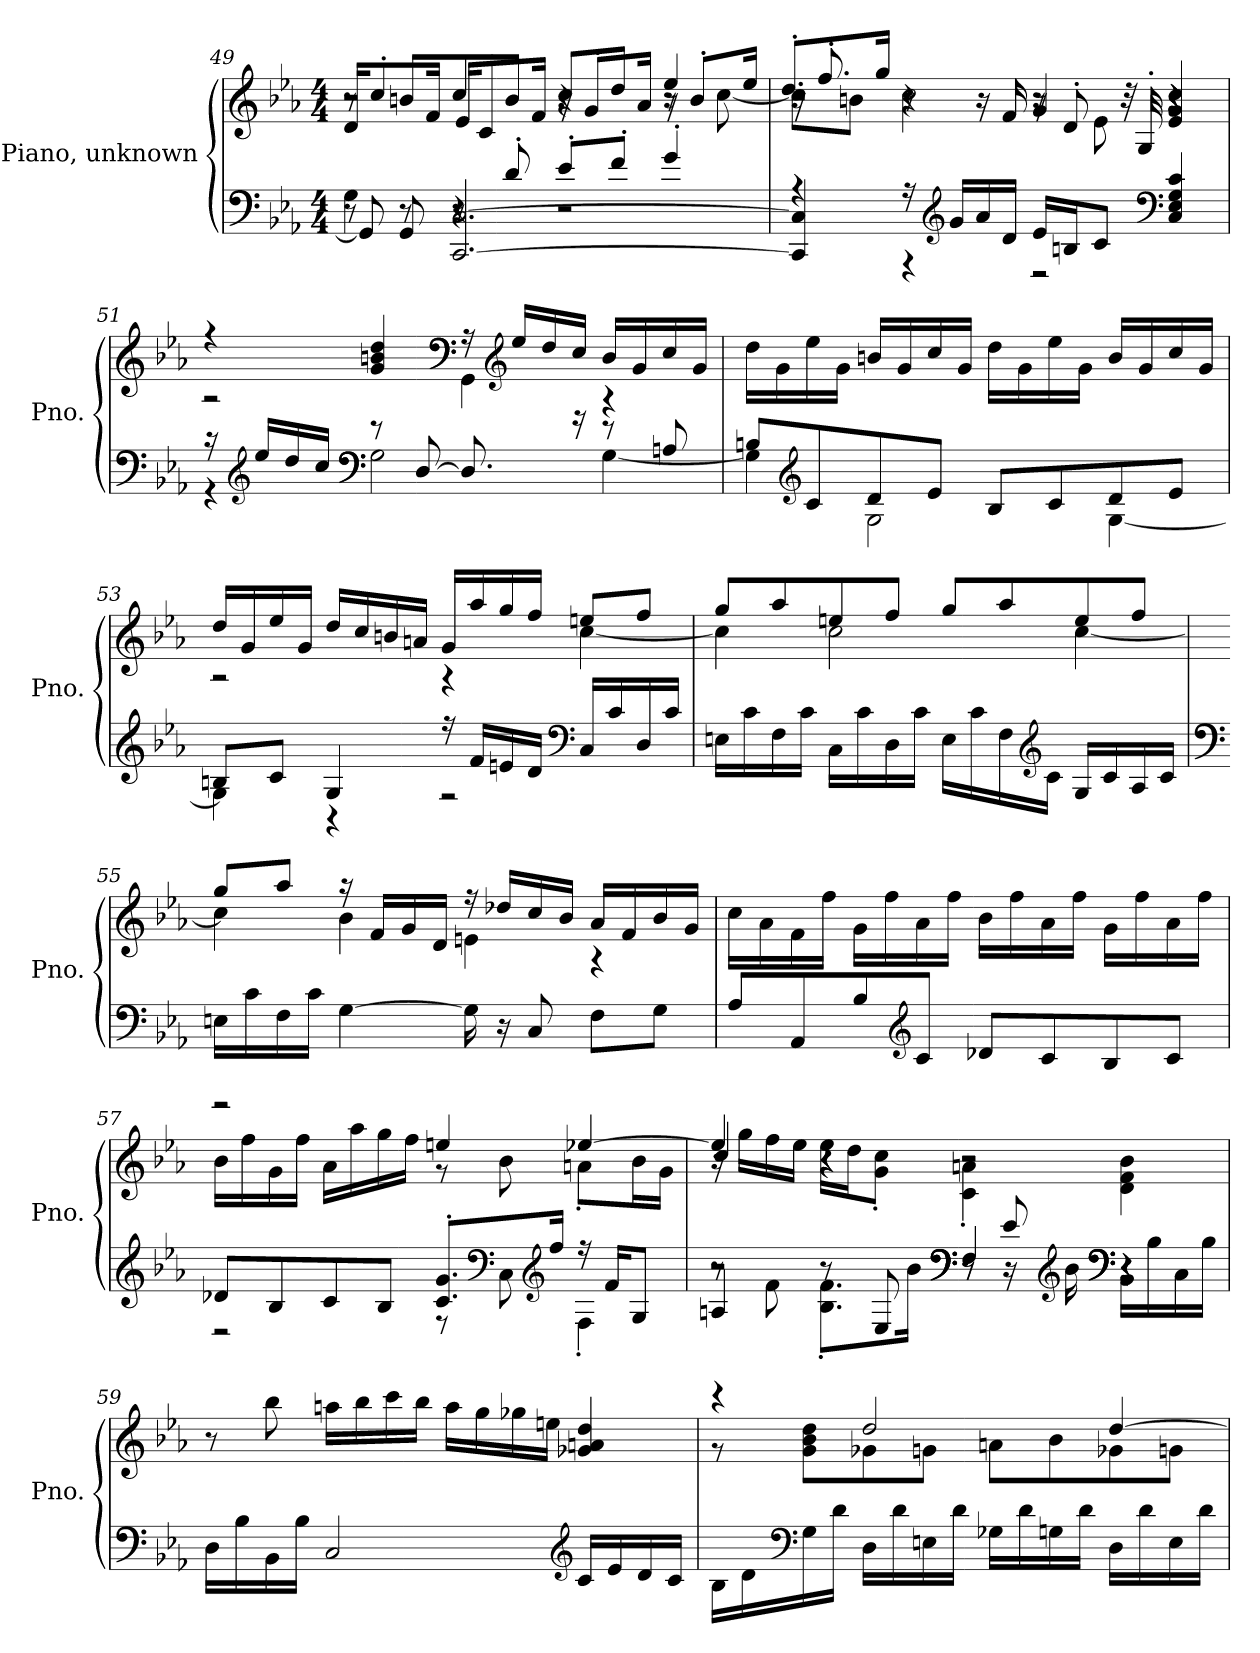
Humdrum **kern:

**kern	**kern
*part1	*part1
*staff2	*staff1
*I"Piano, unknown	*
*I'Pno.	*
*clefF4	*clefG2
*k[b-e-a-]	*k[b-e-a-]
*M4/4	*M4/4
=49	=49
*^	*^
*	*^	*	*^
8r	4G\	8GG/]	8r	2r	16d/KL
.	.	.	.	.	8cc'/
8GG/	.	8r	8bn/L	.	.
.	.	.	.	.	16f/Jk
8r	4r	[2.CC/ [2.C/	8cc/	.	16e-/KL
.	.	.	.	.	8c'/
8d'/	.	.	8b/J	.	.
.	.	.	.	.	16f/Jk
8e-'/L	2r	.	8cc/L	4r	16r
.	.	.	.	.	8g'/L
8f'/J	.	.	8dd/J	.	.
.	.	.	.	.	16a-/Jk
4g'/	.	.	4ee-/	8r	16r
.	.	.	.	.	8b'/L
.	.	.	.	[8cc\	.
.	.	.	.	.	16ee-/Jk
*	*v	*v	*	*	*
!!LO:LB:g=z
=50	=50	=50	=50	=50
*	*	*	*	*^
4r	4CC/] 4C/]	16r	8cc\L]	8.dd'/L	2r
.	.	8.ff'/	.	.	.
.	.	.	8bn\J	.	.
.	.	.	.	16gg/Jk	.
16r	4r	4r	2cc\	8r	.
*clefG2	*	*	*	*	*
16g/LL	.	.	.	.	.
16a-/	.	.	.	16r	.
16d/JJ	.	.	.	16f/	.
16e-/LL	2r	4g/	.	16r	8r
16Bn/J	.	.	.	8d'/	.
8c/J	.	.	.	.	8e-\
.	.	.	.	32r	.
.	.	.	.	32G'/	.
*clefF4	*	*	*	*	*
4C/ 4E-/ 4G/ 4c/	.	4r	4r	4e-/ 4g/ 4cc/	4r
*	*	*	*v	*v	*v
=51	=51	=51	=51
16r	4r	4r	2r
*clefG2	*	*	*
16ee-/LL	.	.	.
16dd/	.	.	.
16cc/JJ	.	.	.
*clefF4	*	*	*
8r	2G\	4g/ 4bn/ 4dd/	.
[8D/	.	.	.
*	*	*clefF4	*
8.D/]	.	16r	4GG\
*	*	*clefG2	*
.	.	16ee-/LL	.
.	.	16dd/	.
16r	.	16cc/JJ	.
8r	[4G\	16b/LL	4r
.	.	16g/	.
8An/	.	16cc/	.
.	.	16g/JJ	.
*	*	*v	*v
!!LO:LB:g=z
=52	=52	=52
8Bn/L	4G\]	16dd\LL
.	.	16g\
*clefG2	*	*
8c/	.	16ee-\
.	.	16g\JJ
8d/	2G\	16bn/LL
.	.	16g/
8e-/J	.	16cc/
.	.	16g/JJ
8B/L	.	16dd\LL
.	.	16g\
8c/	.	16ee-\
.	.	16g\JJ
8d/	[4G\	16b/LL
.	.	16g/
8e-/J	.	16cc/
.	.	16g/JJ
=53	=53	=53
*	*	*^
8Bn/L	4G\]	16dd/LL	2r
.	.	16g/	.
8c/J	.	16ee-/	.
.	.	16g/JJ	.
4G/	4r	16dd/LL	.
.	.	16cc/	.
.	.	16bn/	.
.	.	16an/JJ	.
16r	2r	16g/LL	4r
16f/LL	.	16aa-/	.
16en/	.	16gg/	.
16d/JJ	.	16ff/JJ	.
*clefF4	*	*	*
16C/LL	.	8een/L	[4cc\
16c/	.	.	.
16D/	.	8ff/J	.
16c/JJ	.	.	.
*v	*v	*	*
!!LO:LB:g=z	!!
=54	=54	=54
16En\LL	8gg/L	4cc\]
16c\	.	.
16F\	8aa-/	.
16c\JJ	.	.
16C\LL	8een/	2cc\
16c\	.	.
16D\	8ff/J	.
16c\JJ	.	.
16E\LL	8gg/L	.
16c\	.	.
16F\	8aa-/	.
*clefG2	*	*
16c\JJ	.	.
16G/LL	8ee/	[4cc\
16c/	.	.
16A-/	8ff/J	.
16c/JJ	.	.
=55	=55	=55
*clefF4	*	*
16En\LL	8gg/L	4cc\]
16c\	.	.
16F\	8aa-/J	.
16c\JJ	.	.
[4G\	16r	4b-\
.	16f/LL	.
.	16g/	.
.	16d/JJ	.
16G\]	16r	4en\
16r	16dd-X/LL	.
8C/	16cc/	.
.	16b-/JJ	.
8F\L	16a-/LL	4r
.	16f/	.
8G\J	16b-/	.
.	16g/JJ	.
*	*v	*v
!!LO:LB:g=z
=56	=56
8A-/L	16cc\LL
.	16a-\
8AA-/	16f\
.	16ff\JJ
8B-/	16g\LL
.	16ff\
*clefG2	*
8c/J	16a-\
.	16ff\JJ
8d-X/L	16b-\LL
.	16ff\
8c/	16a-\
.	16ff\JJ
8B-/	16g\LL
.	16ff\
8c/J	16a-\
.	16ff\JJ
=57	=57
*^	*^
8d-X/L	2r	2r	16b-\LL
.	.	.	16ff\
8B-/	.	.	16g\
.	.	.	16ff\JJ
8c/	.	.	16a-\LL
.	.	.	16aa-\
8B-/J	.	.	16gg\
.	.	.	16ff\JJ
8.c/' 8.g/'L	8r	4een/	8r
*clefF4	*	*	*
.	8C\	.	8b-\
*clefG2	*	*	*
16ff/Jk	.	.	.
16r	4F'\	[4ee-X/	8an'\L
16f/KL	.	.	.
8G/J	.	.	16b-\L
.	.	.	16g\JJ
!!LO:PB:g=z
=58	=58	=58	=58
*	*^	*	*^
2r	8r	4An/	4ee-/]	16r	4cc/
.	.	.	.	16gg\LL	.
.	8f\	.	.	16ff\	.
.	.	.	.	16ee-\JJ	.
.	8.B-\' 8.f\'L	8r	4r	16ee-\LL	4r
.	.	.	.	16dd\J	.
.	.	8E-/	.	8g\' 8cc\'J	.
.	16b-\Jk	.	.	.	.
*clefF4	*	*	*	*	*
8r	8r	4F/	2r	4c\' 4an\'	2r
8e-/	16r	.	.	.	.
*clefG2	*	*	*	*	*
.	16b-\	.	.	.	.
*clefF4	*	*	*	*	*
4r	16BB-\LL	4r	.	4d\ 4f\ 4b-\	.
.	16B-\	.	.	.	.
.	16C\	.	.	.	.
.	16B-\JJ	.	.	.	.
*v	*v	*v	*	*	*
*	*v	*v	*v
=59	=59
16D\LL	8r
16B-\	.
16BB-\	8bb-\
16B-\JJ	.
2C/	16aan\LL
.	16bb-\
.	16ccc\
.	16bb-\JJ
.	16aa\LL
.	16gg\
.	16gg-X\
.	16een\JJ
*clefG2	*
16c/LL	4g-X/ 4an/ 4dd/
16e-/	.
16d/	.
16c/JJ	.
!!LO:LB:g=z
=60	=60
*	*^
16B-\LL	4r	8r
16d\	.	.
*clefF4	*	*
16G\	.	8g\ 8b-\ 8dd\L
16d\JJ	.	.
16D\LL	2dd/	8g-X\
16d\	.	.
16En\	.	8gn\J
16d\JJ	.	.
16G-X\LL	.	8an\L
16d\	.	.
16Gn\	.	8b-\
16d\JJ	.	.
16D\LL	[4dd/	8g-X\
16d\	.	.
16E\	.	8gn\J
16d\JJ	.	.
*	*v	*v
=	=
*-	*-
